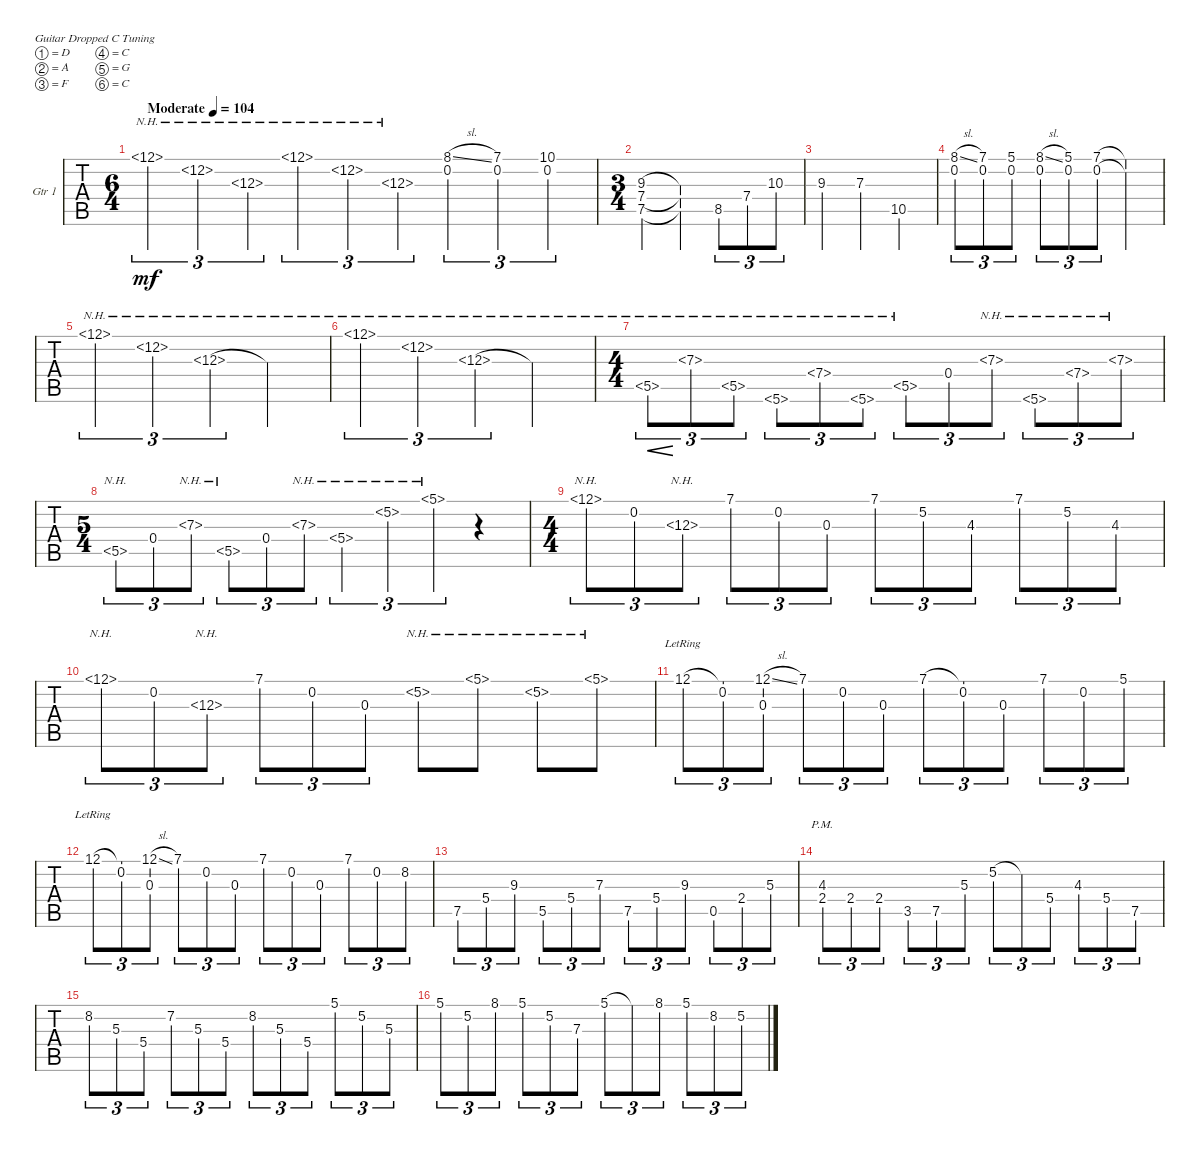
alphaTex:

\bracketExtendMode groupsimilarinstruments
\firstSystemTrackNameOrientation horizontal
\otherSystemsTrackNameOrientation horizontal
\track ("Gtr 1" "Gtr 1") {instrument acousticguitarsteel}
\staff {tabs}
\tuning (D4 A3 F3 C3 G2 C2)
\ts (6 4)
\tempo (104 "Moderate")
\clef g2
\ks c
12.1{nh}.4{tu (3 2) dy mf instrument acousticguitarsteel} 12.2{nh}.4{tu (3 2)} 12.3{nh}.4{tu (3 2)} 12.1{nh}.4{tu (3 2)} 12.2{nh}.4{tu (3 2)} 12.3{nh}.4{tu (3 2)} (8.1{sl} 0.2).4{tu (3 2)} (7.1 0.2).4{tu (3 2)} (10.1 0.2).4{tu (3 2)} |
\ts (3 4)
(7.4 9.3 7.5).4 (7.5{t} 7.4{t} 9.3{t}).4 8.5.8{tu (3 2)} 7.4.8{tu (3 2)} 10.3.8{tu (3 2)} |
9.3.4 7.3.4 10.5.4 |
(8.1{sl} 0.2).8{tu (3 2)} (7.1 0.2).8{tu (3 2)} (5.1 0.2).8{tu (3 2)} (8.1{sl} 0.2).8{tu (3 2)} (5.1 0.2).8{tu (3 2)} (7.1 0.2).8{tu (3 2)} (7.1{t} 0.2{t}).4 |
12.1{nh}.4{tu (3 2)} 12.2{nh}.4{tu (3 2)} 12.3{nh}.4{tu (3 2)} 12.3{nh t}.4 |
12.1{nh}.4{tu (3 2)} 12.2{nh}.4{tu (3 2)} 12.3{nh}.4{tu (3 2)} 12.3{nh t}.4 |
\ts (4 4)
\scale
0.359761 5.5{nh}.8{tu (3 2) cre} 7.3{nh}.8{tu (3 2)} 5.5{nh}.8{tu (3 2)} 5.6{nh}.8{tu (3 2)} 7.4{nh}.8{tu (3 2)} 5.6{nh}.8{tu (3 2)} 5.5{nh}.8{tu (3 2)} 0.4.8{tu (3 2)} 7.3{nh}.8{tu (3 2)} 5.6{nh}.8{tu (3 2)} 7.4{nh}.8{tu (3 2)} 7.3{nh}.8{tu (3 2)} |
\ts (5 4)
\scale
0.335383 5.5{nh}.8{tu (3 2)} 0.4.8{tu (3 2)} 7.3{nh}.8{tu (3 2)} 5.5{nh}.8{tu (3 2)} 0.4.8{tu (3 2)} 7.3{nh}.8{tu (3 2)} 5.4{nh}.4{tu (3 2)} 5.2{nh}.4{tu (3 2)} 5.1{nh}.4{tu (3 2)} r.4 |
\ts (4 4)
\scale
0.305021 12.1{nh}.8{tu (3 2)} 0.2.8{tu (3 2)} 12.3{nh}.8{tu (3 2)} 7.1.8{tu (3 2)} 0.2.8{tu (3 2)} 0.3.8{tu (3 2)} 7.1.8{tu (3 2)} 5.2.8{tu (3 2)} 4.3.8{tu (3 2)} 7.1.8{tu (3 2)} 5.2.8{tu (3 2)} 4.3.8{tu (3 2)} |
12.1{nh}.8{tu (3 2)} 0.2.8{tu (3 2)} 12.3{nh}.8{tu (3 2)} 7.1.8{tu (3 2)} 0.2.8{tu (3 2)} 0.3.8{tu (3 2)} 5.2{nh}.8 5.1{nh}.8 5.2{nh}.8 5.1{nh}.8 |
12.1{lr}.8{tu (3 2)} (0.2 12.1{t}).8{tu (3 2)} (0.3 12.1{sl}).8{tu (3 2)} 7.1.8{tu (3 2)} 0.2.8{tu (3 2)} 0.3.8{tu (3 2)} 7.1.8{tu (3 2)} (0.2 7.1{t}).8{tu (3 2)} 0.3.8{tu (3 2)} 7.1.8{tu (3 2)} 0.2.8{tu (3 2)} 5.1.8{tu (3 2)} |
12.1{lr}.8{tu (3 2)} (0.2 12.1{t}).8{tu (3 2)} (0.3 12.1{sl}).8{tu (3 2)} 7.1.8{tu (3 2)} 0.2.8{tu (3 2)} 0.3.8{tu (3 2)} 7.1.8{tu (3 2)} 0.2.8{tu (3 2)} 0.3.8{tu (3 2)} 7.1.8{tu (3 2)} 0.2.8{tu (3 2)} 8.2.8{tu (3 2)} |
7.5.8{tu (3 2)} 5.4.8{tu (3 2)} 9.3.8{tu (3 2)} 5.5.8{tu (3 2)} 5.4.8{tu (3 2)} 7.3.8{tu (3 2)} 7.5.8{tu (3 2)} 5.4.8{tu (3 2)} 9.3.8{tu (3 2)} 0.5.8{tu (3 2)} 2.4.8{tu (3 2)} 5.3.8{tu (3 2)} |
(2.4{pm} 4.3).8{tu (3 2)} 2.4.8{tu (3 2)} 2.4.8{tu (3 2)} 3.5.8{tu (3 2)} 7.5.8{tu (3 2)} 5.3.8{tu (3 2)} 5.2.8{tu (3 2)} 5.2{t}.8{tu (3 2)} 5.4.8{tu (3 2)} 4.3.8{tu (3 2)} 5.4.8{tu (3 2)} 7.5.8{tu (3 2)} |
8.2.8{tu (3 2)} 5.3.8{tu (3 2)} 5.4.8{tu (3 2)} 7.2.8{tu (3 2)} 5.3.8{tu (3 2)} 5.4.8{tu (3 2)} 8.2.8{tu (3 2)} 5.3.8{tu (3 2)} 5.4.8{tu (3 2)} 5.1.8{tu (3 2)} 5.2.8{tu (3 2)} 5.3.8{tu (3 2)} |
5.1.8{tu (3 2)} 5.2.8{tu (3 2)} 8.1.8{tu (3 2)} 5.1.8{tu (3 2)} 5.2.8{tu (3 2)} 7.3.8{tu (3 2)} 5.1.8{tu (3 2)} 5.1{t}.8{tu (3 2)} 8.1.8{tu (3 2)} 5.1.8{tu (3 2)} 8.2.8{tu (3 2)} 5.2.8{tu (3 2)}
